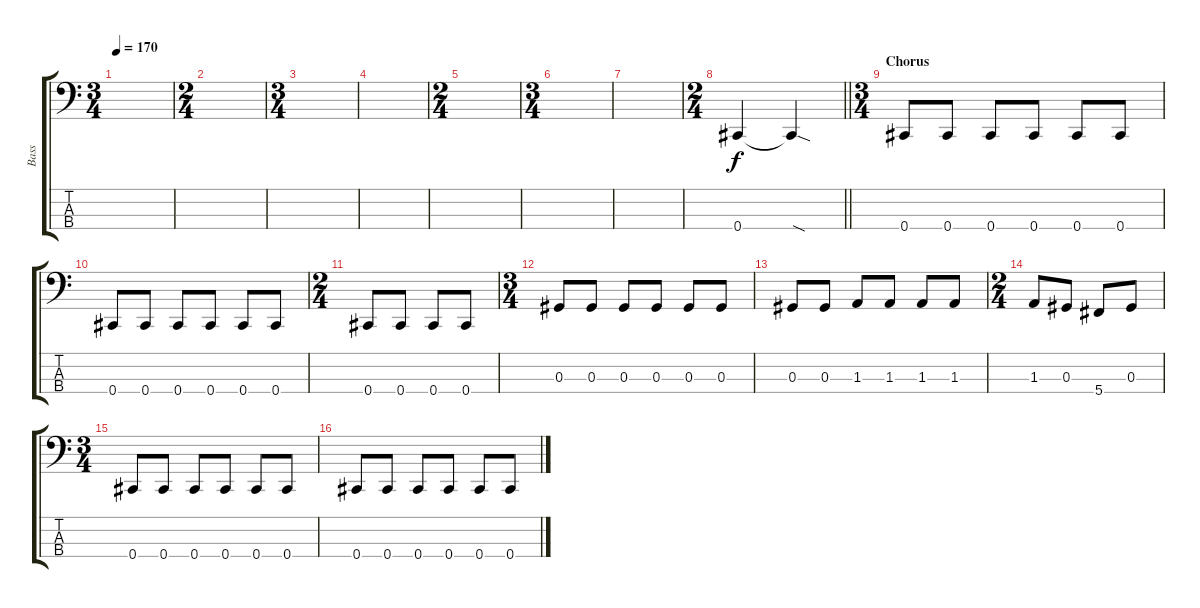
\track ("Bass" "Bass") {instrument electricbasspick}
\staff {score tabs}
\tuning (Gb2 Db2 Ab1 Db1) {hide}
\ts (3 4)
\tempo 170
\clef f4
\ks c
|
\ts (2 4)
|
\ts (3 4)
|
|
\ts (2 4)
|
\ts (3 4)
|
|
\ts (2 4)
\barLineRight lightlight
0.4.4 0.4{sod t}.4 |
\ts (3 4)
\section ("" "Chorus")
0.4.8 0.4.8 0.4.8 0.4.8 0.4.8 0.4.8 |
0.4.8 0.4.8 0.4.8 0.4.8 0.4.8 0.4.8 |
\ts (2 4)
0.4.8 0.4.8 0.4.8 0.4.8 |
\ts (3 4)
0.3.8 0.3.8 0.3.8 0.3.8 0.3.8 0.3.8 |
0.3.8 0.3.8 1.3.8 1.3.8 1.3.8 1.3.8 |
\ts (2 4)
1.3.8 0.3.8 5.4.8 0.3.8 |
\ts (3 4)
0.4.8 0.4.8 0.4.8 0.4.8 0.4.8 0.4.8 |
0.4.8 0.4.8 0.4.8 0.4.8 0.4.8 0.4.8
